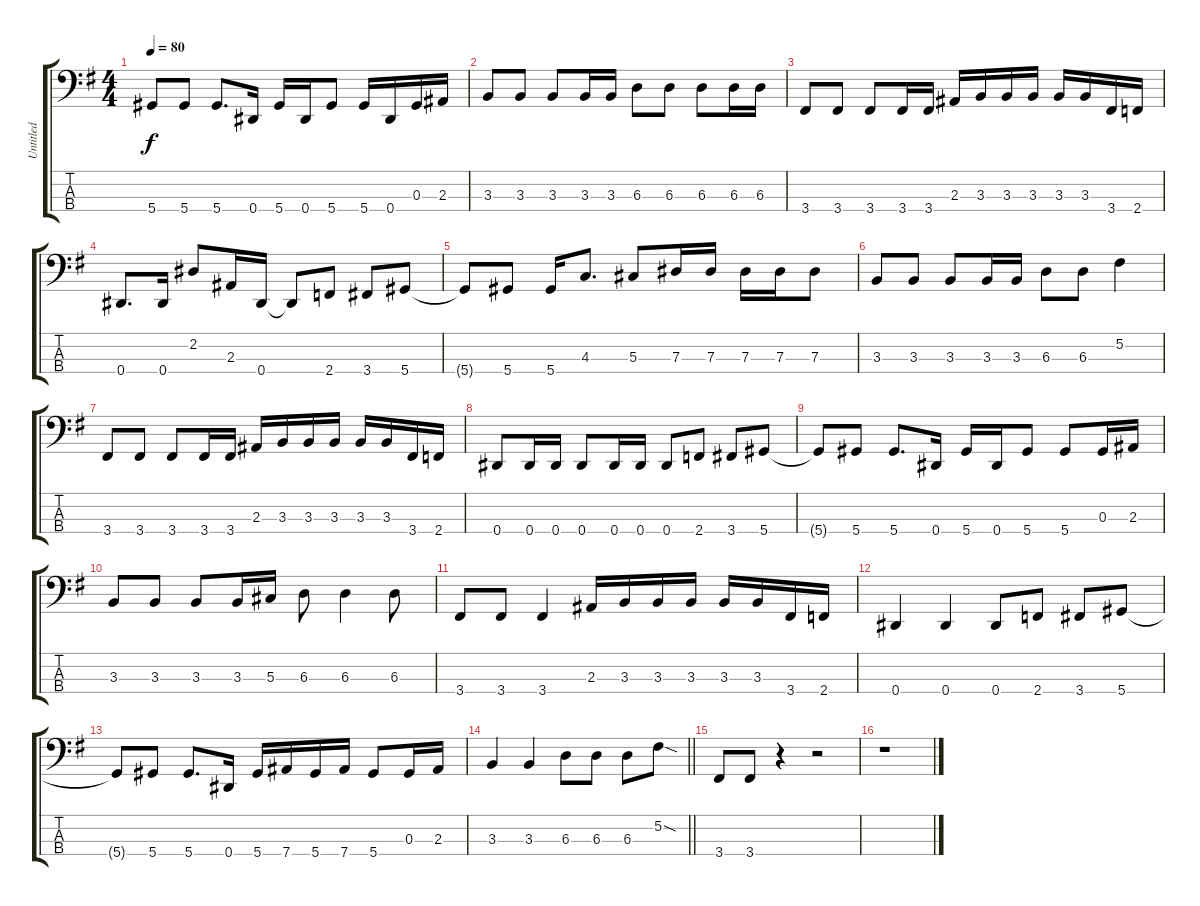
\track ("Untitled" "Untitled") {instrument electricbassfinger}
\staff {score tabs}
\tuning (Gb2 Db2 Ab1 Eb1) {hide}
\ts (4 4)
\tempo 80
\clef f4
\ks g
5.4{t}.8{dy f} 5.4.8 5.4.8{d} 0.4.16 5.4.16 0.4.16 5.4.8 5.4.16 0.4.16 0.3.16 2.3.16 |
3.3.8 3.3.8 3.3.8 3.3.16 3.3.16 6.3.8 6.3.8 6.3.8 6.3.16 6.3.16 |
3.4.8 3.4.8 3.4.8 3.4.16 3.4.16 2.3.16 3.3.16 3.3.16 3.3.16 3.3.16 3.3.16 3.4.16 2.4.16 |
0.4.8{d} 0.4.16 2.2.8 2.3.16 0.4.16 0.4{t}.8 2.4.8 3.4.8 5.4.8 |
5.4{t}.8 5.4.8 5.4.16 4.3.8{d} 5.3.8 7.3.16 7.3.16 7.3.16 7.3.16 7.3.8 |
3.3.8 3.3.8 3.3.8 3.3.16 3.3.16 6.3.8 6.3.8 5.2.4 |
3.4.8 3.4.8 3.4.8 3.4.16 3.4.16 2.3.16 3.3.16 3.3.16 3.3.16 3.3.16 3.3.16 3.4.16 2.4.16 |
0.4.8 0.4.16 0.4.16 0.4.8 0.4.16 0.4.16 0.4.8 2.4.8 3.4.8 5.4.8 |
5.4{t}.8 5.4.8 5.4.8{d} 0.4.16 5.4.16 0.4.16 5.4.8 5.4.8 0.3.16 2.3.16 |
3.3.8 3.3.8 3.3.8 3.3.16 5.3.16 6.3.8 6.3.4 6.3.8 |
3.4.8 3.4.8 3.4.4 2.3.16 3.3.16 3.3.16 3.3.16 3.3.16 3.3.16 3.4.16 2.4.16 |
0.4.4 0.4.4 0.4.8 2.4.8 3.4.8 5.4.8 |
5.4{t}.8 5.4.8 5.4.8{d} 0.4.16 5.4.16 7.4.16 5.4.16 7.4.16 5.4.8 0.3.16 2.3.16 |
\barLineRight lightlight
3.3.4 3.3.4 6.3.8 6.3.8 6.3.8 5.2{sod}.8 |
\section ("" " ")
3.4.8 3.4.8 r.4 r.2 |
r.1
